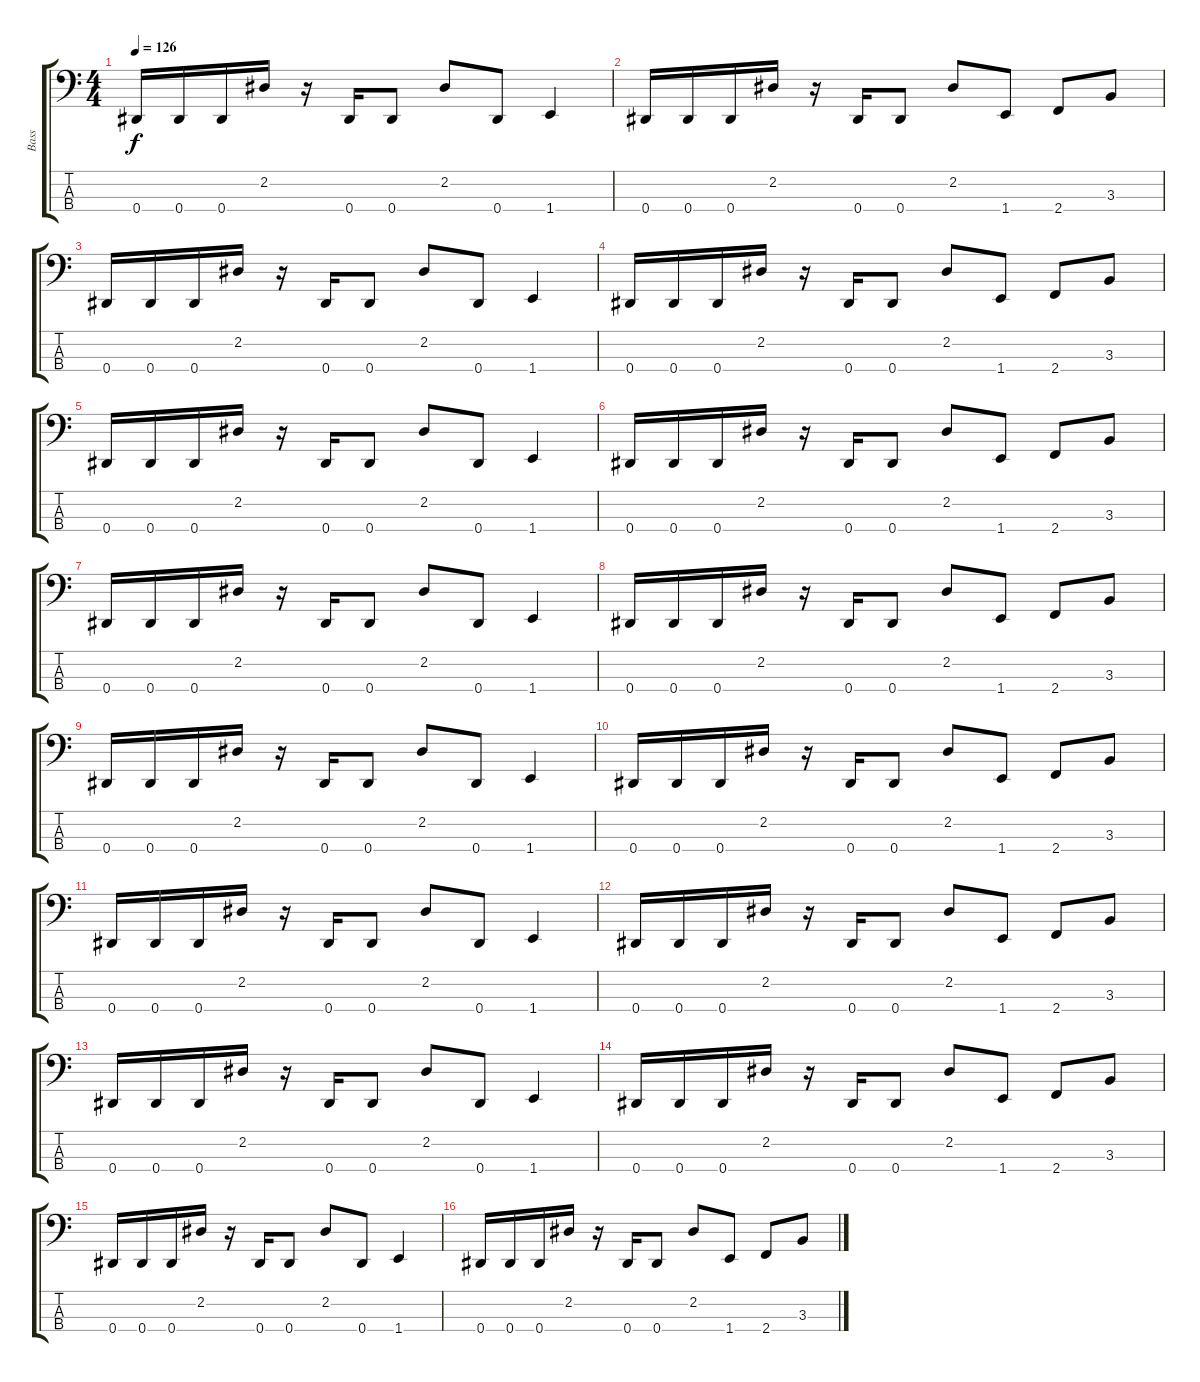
\track ("Bass" "Bass") {instrument electricbasspick}
\staff {score tabs}
\tuning (Gb2 Db2 Ab1 Eb1) {hide}
\ts (4 4)
\tempo 126
\clef f4
\ks c
0.4.16{dy f} 0.4.16 0.4.16 2.2.16 r.16 0.4.16 0.4.8 2.2.8 0.4.8 1.4.4 |
0.4.16 0.4.16 0.4.16 2.2.16 r.16 0.4.16 0.4.8 2.2.8 1.4.8 2.4.8 3.3.8 |
0.4.16 0.4.16 0.4.16 2.2.16 r.16 0.4.16 0.4.8 2.2.8 0.4.8 1.4.4 |
0.4.16 0.4.16 0.4.16 2.2.16 r.16 0.4.16 0.4.8 2.2.8 1.4.8 2.4.8 3.3.8 |
0.4.16 0.4.16 0.4.16 2.2.16 r.16 0.4.16 0.4.8 2.2.8 0.4.8 1.4.4 |
0.4.16 0.4.16 0.4.16 2.2.16 r.16 0.4.16 0.4.8 2.2.8 1.4.8 2.4.8 3.3.8 |
0.4.16 0.4.16 0.4.16 2.2.16 r.16 0.4.16 0.4.8 2.2.8 0.4.8 1.4.4 |
0.4.16 0.4.16 0.4.16 2.2.16 r.16 0.4.16 0.4.8 2.2.8 1.4.8 2.4.8 3.3.8 |
0.4.16 0.4.16 0.4.16 2.2.16 r.16 0.4.16 0.4.8 2.2.8 0.4.8 1.4.4 |
0.4.16 0.4.16 0.4.16 2.2.16 r.16 0.4.16 0.4.8 2.2.8 1.4.8 2.4.8 3.3.8 |
0.4.16 0.4.16 0.4.16 2.2.16 r.16 0.4.16 0.4.8 2.2.8 0.4.8 1.4.4 |
0.4.16 0.4.16 0.4.16 2.2.16 r.16 0.4.16 0.4.8 2.2.8 1.4.8 2.4.8 3.3.8 |
0.4.16 0.4.16 0.4.16 2.2.16 r.16 0.4.16 0.4.8 2.2.8 0.4.8 1.4.4 |
0.4.16 0.4.16 0.4.16 2.2.16 r.16 0.4.16 0.4.8 2.2.8 1.4.8 2.4.8 3.3.8 |
0.4.16 0.4.16 0.4.16 2.2.16 r.16 0.4.16 0.4.8 2.2.8 0.4.8 1.4.4 |
0.4.16 0.4.16 0.4.16 2.2.16 r.16 0.4.16 0.4.8 2.2.8 1.4.8 2.4.8 3.3.8
